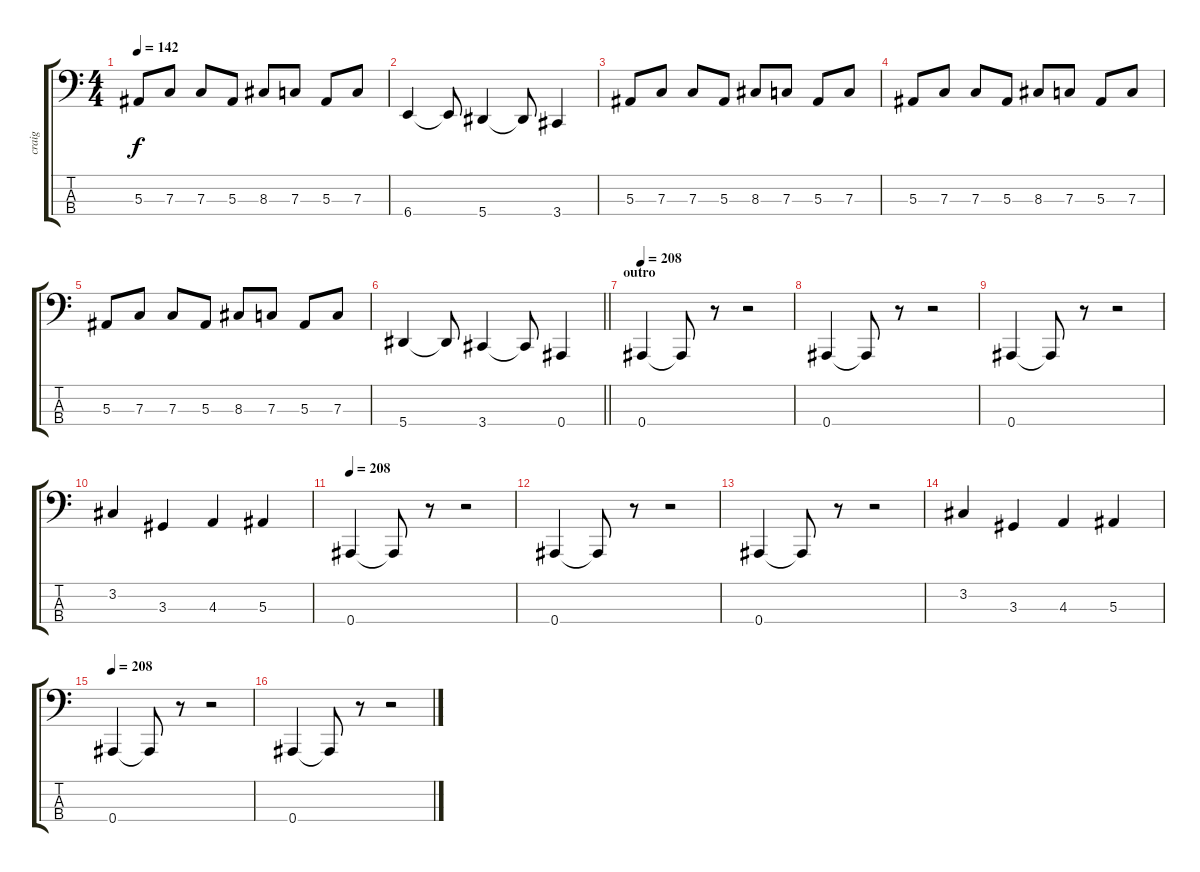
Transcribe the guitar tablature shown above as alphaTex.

\track ("craig" "craig") {instrument slapbass2}
\staff {score tabs}
\tuning (Eb2 Bb1 F1 Bb0) {hide}
\ts (4 4)
\tempo 142
\clef f4
\ks c
5.3.8{dy f} 7.3.8 7.3.8 5.3.8 8.3.8 7.3.8 5.3.8 7.3.8 |
6.4.4 6.4{t}.8 5.4.4 5.4{t}.8 3.4.4 |
5.3.8 7.3.8 7.3.8 5.3.8 8.3.8 7.3.8 5.3.8 7.3.8 |
5.3.8 7.3.8 7.3.8 5.3.8 8.3.8 7.3.8 5.3.8 7.3.8 |
5.3.8 7.3.8 7.3.8 5.3.8 8.3.8 7.3.8 5.3.8 7.3.8 |
\barLineRight lightlight
5.4.4 5.4{t}.8 3.4.4 3.4{t}.8 0.4.4 |
\section ("" "outro")
\tempo 208
0.4.4 0.4{t}.8 r.8 r.2 |
0.4.4 0.4{t}.8 r.8 r.2 |
0.4.4 0.4{t}.8 r.8 r.2 |
3.2.4 3.3.4 4.3.4 5.3.4 |
\tempo 208
0.4.4 0.4{t}.8 r.8 r.2 |
0.4.4 0.4{t}.8 r.8 r.2 |
0.4.4 0.4{t}.8 r.8 r.2 |
3.2.4 3.3.4 4.3.4 5.3.4 |
\tempo 208
0.4.4 0.4{t}.8 r.8 r.2 |
0.4.4 0.4{t}.8 r.8 r.2
